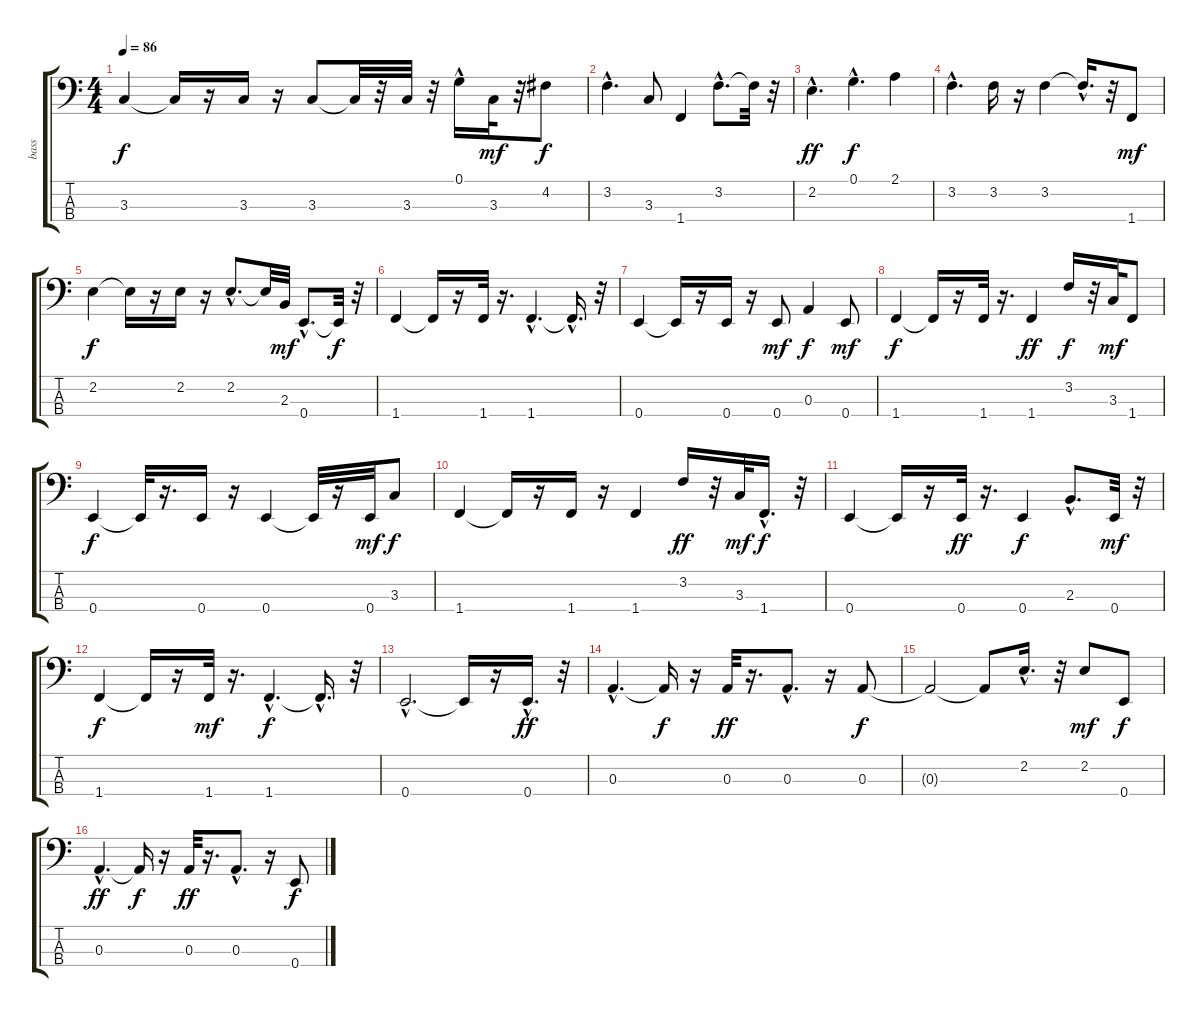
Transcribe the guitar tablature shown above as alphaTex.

\track ("bass" "bass") {instrument electricbassfinger}
\staff {score tabs}
\tuning (G2 D2 A1 E1) {hide}
\ts (4 4)
\tempo 86
\clef f4
\ks c
3.3.4{dy f} 3.3{t}.16 r.16 3.3.16 r.16 3.3.8 3.3{t}.32 r.32 3.3.32 r.32 0.1{hac}.16 3.3.32{dy mf} r.32 4.2.8{dy f} |
3.2{hac}.4{d} 3.3.8 1.4.4 3.2{hac}.8{d} 3.2{t}.32 r.32 |
2.2{hac}.4{d dy ff} 0.1{hac}.4{d dy f} 2.1.4 |
3.2{hac}.4{d} 3.2.16 r.16 3.2.4 3.2{hac t}.16{d} r.32 1.4.8{dy mf} |
2.2.4{dy f} 2.2{t}.16 r.16 2.2.16 r.16 2.2{hac}.8{d} 2.2{t}.32 2.3.32{dy mf} 0.4{hac}.8{d} 0.4{t}.32{dy f} r.32 |
1.4.4 1.4{t}.16 r.16 1.4.32 r.16{d} 1.4{hac}.4{d} 1.4{hac t}.16{d} r.32 |
0.4.4 0.4{t}.16 r.16 0.4.16 r.16 0.4.8{dy mf} 0.3.4{dy f} 0.4.8{dy mf} |
1.4.4{dy f} 1.4{t}.16 r.16 1.4.32 r.16{d} 1.4.4{dy ff} 3.2.16{dy f} r.32 3.3.32{dy mf} 1.4.8 |
0.4.4{dy f} 0.4{t}.32 r.16{d} 0.4.16 r.16 0.4.4 0.4{t}.32 r.16 0.4.32{dy mf} 3.3.8{dy f} |
1.4.4 1.4{t}.16 r.16 1.4.16 r.16 1.4.4 3.2.16{dy ff} r.32 3.3.32{dy mf} 1.4{hac}.16{d dy f} r.32 |
0.4.4 0.4{t}.16 r.16 0.4.32{dy ff} r.16{d} 0.4.4{dy f} 2.3{hac}.8{d} 0.4.32{dy mf} r.32 |
1.4.4{dy f} 1.4{t}.16 r.16 1.4.32{dy mf} r.16{d} 1.4{hac}.4{d dy f} 1.4{hac t}.16{d} r.32 |
0.4{hac}.2{d} 0.4{t}.16 r.16 0.4{hac}.16{d dy ff} r.32 |
0.3{hac}.4{d} 0.3{t}.16{dy f} r.16 0.3.32{dy ff} r.16{d} 0.3{hac}.8{d} r.16 0.3.8{dy f} |
0.3{t}.2 0.3{t}.8 2.2{hac}.16{d} r.32 2.2.8{dy mf} 0.4.8{dy f} |
0.3{hac}.4{d dy ff} 0.3{t}.16{dy f} r.16 0.3.32{dy ff} r.16{d} 0.3{hac}.8{d} r.16 0.4.8{dy f}
